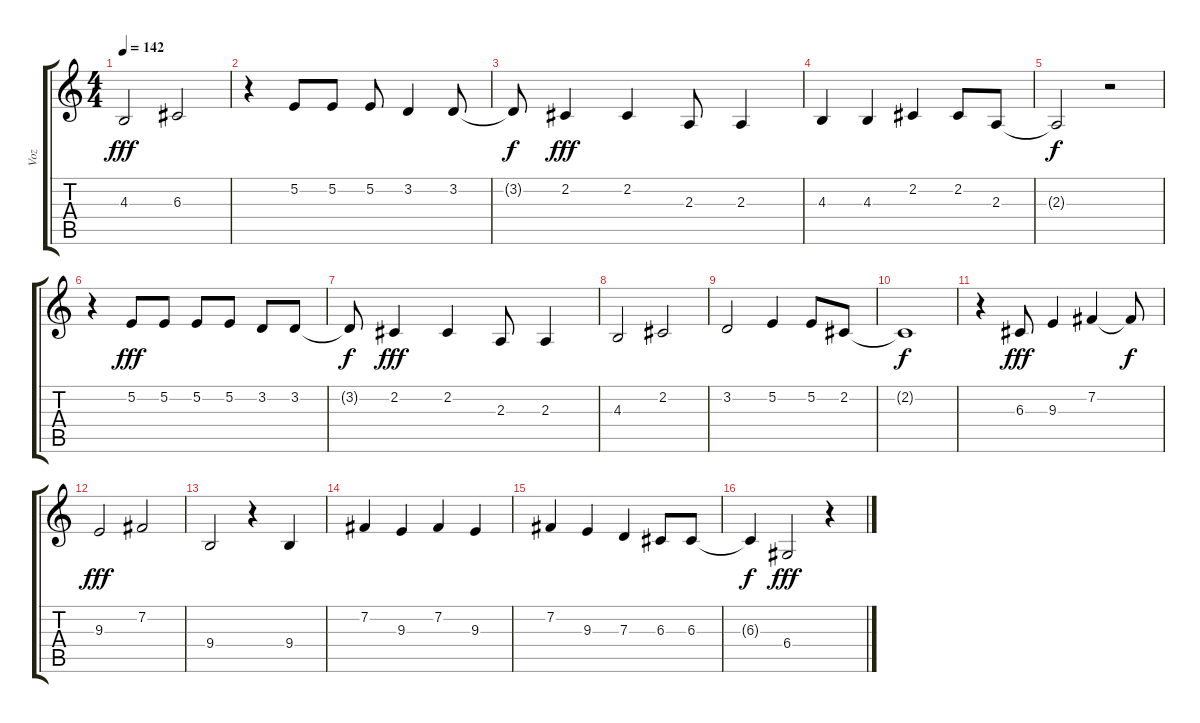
\track ("Voz" "Voz") {instrument lead1square}
\staff {score tabs}
\tuning (E4 B3 G3 D3 A2 E2) {hide}
\ts (4 4)
\tempo 142
\clef g2
\ks c
4.3.2{dy fff} 6.3.2 |
r.4 5.2.8 5.2.8 5.2.8 3.2.4 3.2.8 |
3.2{t}.8{dy f} 2.2.4{dy fff} 2.2.4 2.3.8 2.3.4 |
4.3.4 4.3.4 2.2.4 2.2.8 2.3.8 |
2.3{t}.2{dy f} r.2 |
r.4 5.2.8{dy fff} 5.2.8 5.2.8 5.2.8 3.2.8 3.2.8 |
3.2{t}.8{dy f} 2.2.4{dy fff} 2.2.4 2.3.8 2.3.4 |
4.3.2 2.2.2 |
3.2.2 5.2.4 5.2.8 2.2.8 |
2.2{t}.1{dy f} |
r.4 6.3.8{dy fff} 9.3.4 7.2.4 7.2{t}.8{dy f} |
9.3.2{dy fff} 7.2.2 |
9.4.2 r.4 9.4.4 |
7.2.4 9.3.4 7.2.4 9.3.4 |
7.2.4 9.3.4 7.3.4 6.3.8 6.3.8 |
6.3{t}.4{dy f} 6.4.2{dy fff} r.4
